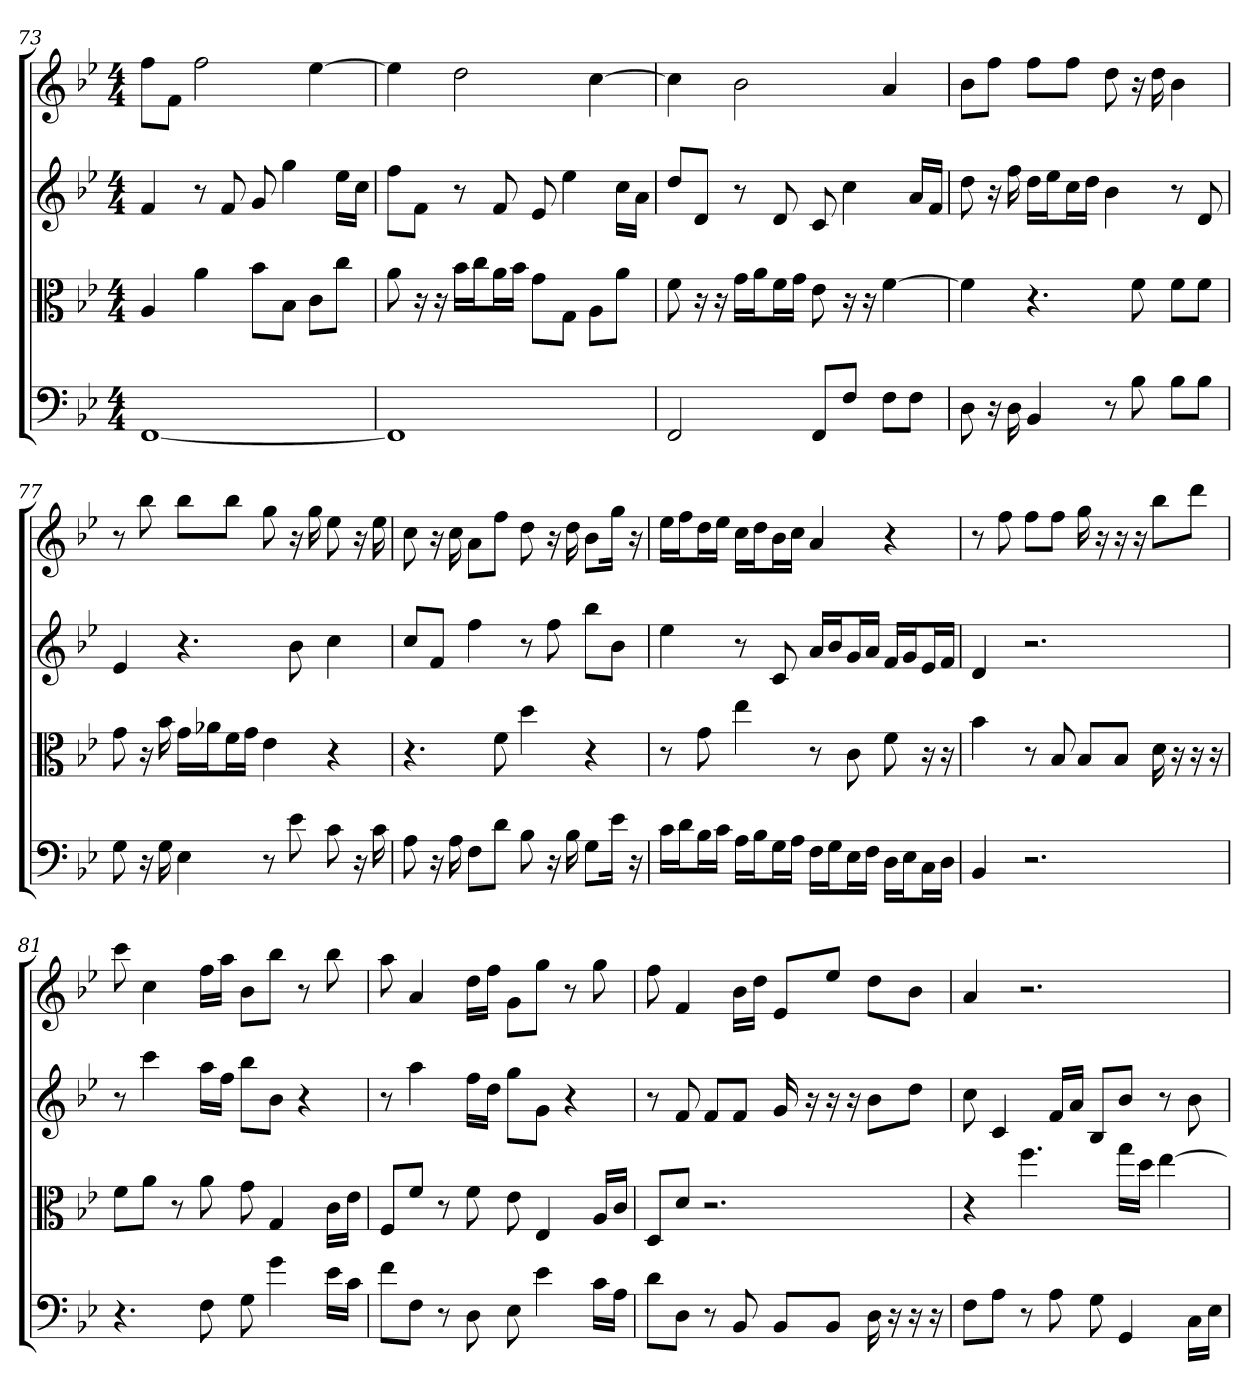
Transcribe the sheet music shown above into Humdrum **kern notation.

**kern	**kern	**kern	**kern
*part4	*part3	*part2	*part1
*staff4	*staff3	*staff2	*staff1
*clefF4	*clefC3	*clefG2	*clefG2
*k[b-e-]	*k[b-e-]	*k[b-e-]	*k[b-e-]
*B-:	*B-:	*B-:	*B-:
*M4/4	*M4/4	*M4/4	*M4/4
=73	=73	=73	=73
[1FF	4A	4f	8ff\L
.	.	.	8f\J
.	4a	8r	2ff
.	.	8f	.
.	8b-\L	8g	.
.	8B-\J	4gg	.
.	8c\L	.	[4ee-
.	8cc\J	16ee-\LL	.
.	.	16cc\JJ	.
=74	=74	=74	=74
1FF]	8a	8ff\L	4ee-]
.	16r	8f\J	.
.	16r	.	.
.	16b-\LL	8r	2dd
.	16cc\J	.	.
.	16a\L	8f	.
.	16b-\JJ	.	.
.	8g\L	8e-	.
.	8G\J	4ee-	.
.	8A\L	.	[4cc
.	8a\J	16cc\LL	.
.	.	16a\JJ	.
=75	=75	=75	=75
2FF	8f	8dd/L	4cc]
.	16r	8d/J	.
.	16r	.	.
.	16g\LL	8r	2b-
.	16a\J	.	.
.	16f\L	8d	.
.	16g\JJ	.	.
8FF/L	8e-	8c	.
8F/J	16r	4cc	.
.	16r	.	.
8F\L	[4f	.	4a
8F\J	.	16a/LL	.
.	.	16f/JJ	.
=76	=76	=76	=76
8D	4f]	8dd	8b-\L
16r	.	16r	8ff\J
16D	.	16ff	.
4BB-	4.r	16dd\LL	8ff\L
.	.	16ee-\J	.
.	.	16cc\L	8ff\J
.	.	16dd\JJ	.
8r	.	4b-	8dd
8B-	8f	.	16r
.	.	.	16dd
8B-\L	8f\L	8r	4b-
8B-\J	8f\J	8d	.
=77	=77	=77	=77
8G	8g	4e-	8r
16r	16r	.	8bb-
16G	16b-	.	.
4E-	16g\LL	4.r	8bb-\L
.	16a-X\J	.	.
.	16f\L	.	8bb-\J
.	16g\JJ	.	.
8r	4e-	.	8gg
8e-	.	8b-	16r
.	.	.	16gg
8c	4r	4cc	8ee-
16r	.	.	16r
16c	.	.	16ee-
=78	=78	=78	=78
8A	4.r	8cc/L	8cc
16r	.	8f/J	16r
16A	.	.	16cc
8F\L	.	4ff	8a\L
8d\J	8f	.	8ff\J
8B-	4dd	8r	8dd
16r	.	8ff	16r
16B-	.	.	16dd
8G\L	4r	8bb-\L	8b-\L
16e-\Jk	.	8b-\J	16gg\Jk
16r	.	.	16r
=79	=79	=79	=79
16c\LL	8r	4ee-	16ee-\LL
16d\J	.	.	16ff\J
16B-\L	8g	.	16dd\L
16c\JJ	.	.	16ee-\JJ
16A\LL	4ee-	8r	16cc\LL
16B-\J	.	.	16dd\J
16G\L	.	8c	16b-\L
16A\JJ	.	.	16cc\JJ
16F\LL	8r	16a/LL	4a
16G\J	.	16b-/J	.
16E-\L	8c	16g/L	.
16F\JJ	.	16a/JJ	.
16D\LL	8f	16f/LL	4r
16E-\J	.	16g/J	.
16C\L	16r	16e-/L	.
16D\JJ	16r	16f/JJ	.
=80	=80	=80	=80
4BB-	4b-	4d	8r
.	.	.	8ff
2.r	8r	2.r	8ff\L
.	8B-	.	8ff\J
.	8B-/L	.	16gg
.	.	.	16r
.	8B-/J	.	16r
.	.	.	16r
.	16d	.	8bb-\L
.	16r	.	.
.	16r	.	8ddd\J
.	16r	.	.
=81	=81	=81	=81
4.r	8f\L	8r	8ccc
.	8a\J	4ccc	4cc
.	8r	.	.
8F	8a	16aa\LL	16ff\LL
.	.	16ff\JJ	16aa\JJ
8G	8g	8bb-\L	8b-\L
4g	4G	8b-\J	8bb-\J
.	.	4r	8r
16e-\LL	16c\LL	.	8bb-
16c\JJ	16e-\JJ	.	.
=82	=82	=82	=82
8f\L	8F/L	8r	8aa
8F\J	8f/J	4aa	4a
8r	8r	.	.
8D	8f	16ff\LL	16dd\LL
.	.	16dd\JJ	16ff\JJ
8E-	8e-	8gg\L	8g\L
4e-	4E-	8g\J	8gg\J
.	.	4r	8r
16c\LL	16A/LL	.	8gg
16A\JJ	16c/JJ	.	.
=83	=83	=83	=83
8d\L	8D/L	8r	8ff
8D\J	8d/J	8f	4f
8r	2.r	8f/L	.
8BB-	.	8f/J	16b-\LL
.	.	.	16dd\JJ
8BB-/L	.	16g	8e-/L
.	.	16r	.
8BB-/J	.	16r	8ee-/J
.	.	16r	.
16D	.	8b-\L	8dd\L
16r	.	.	.
16r	.	8dd\J	8b-\J
16r	.	.	.
=84	=84	=84	=84
8F\L	4r	8cc	4a
8A\J	.	4c	.
8r	4.ff	.	2.r
8A	.	16f/LL	.
.	.	16a/JJ	.
8G	.	8B-/L	.
4GG	16gg\LL	8b-/J	.
.	16dd\JJ	.	.
.	[4ee-	8r	.
16C\LL	.	8b-	.
16E-\JJ	.	.	.
=	=	=	=
*-	*-	*-	*-
